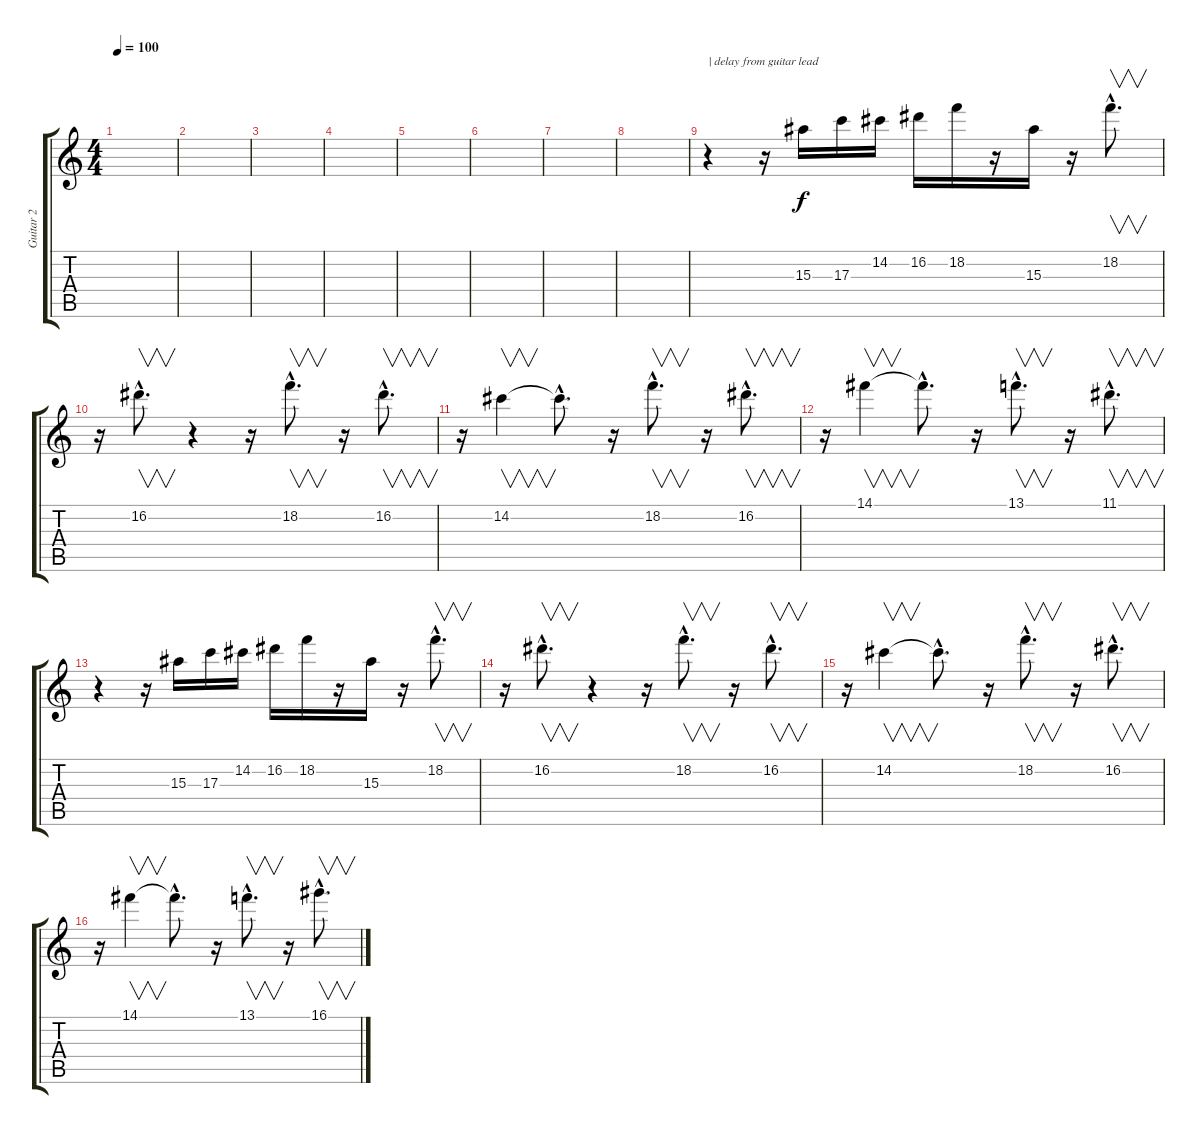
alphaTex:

\track ("Guitar 2" "Guitar 2") {instrument distortionguitar}
\staff {score tabs}
\tuning (E4 B3 G3 D3 A2 E2) {hide}
\ts (4 4)
\tempo 100
\clef g2
\ks c
|
|
|
|
|
|
|
|
r.4{txt "| delay from guitar lead"} r.16 15.3.16{dy f} 17.3.16 14.2.16 16.2.16 18.2.16 r.16 15.3.16 r.16 18.2{hac}.8{v d} |
r.16 16.2{hac}.8{v d} r.4 r.16 18.2{hac}.8{v d} r.16 16.2{hac}.8{v d} |
r.16 14.2.4{v} 14.2{hac t}.8{d} r.16 18.2{hac}.8{v d} r.16 16.2{hac}.8{v d} |
r.16 14.1.4{v} 14.1{hac t}.8{d} r.16 13.1{hac}.8{v d} r.16 11.1{hac}.8{v d} |
r.4 r.16 15.3.16 17.3.16 14.2.16 16.2.16 18.2.16 r.16 15.3.16 r.16 18.2{hac}.8{v d} |
r.16 16.2{hac}.8{v d} r.4 r.16 18.2{hac}.8{v d} r.16 16.2{hac}.8{v d} |
r.16 14.2.4{v} 14.2{hac t}.8{d} r.16 18.2{hac}.8{v d} r.16 16.2{hac}.8{v d} |
r.16 14.1.4{v} 14.1{hac t}.8{d} r.16 13.1{hac}.8{v d} r.16 16.1{hac}.8{v d}
